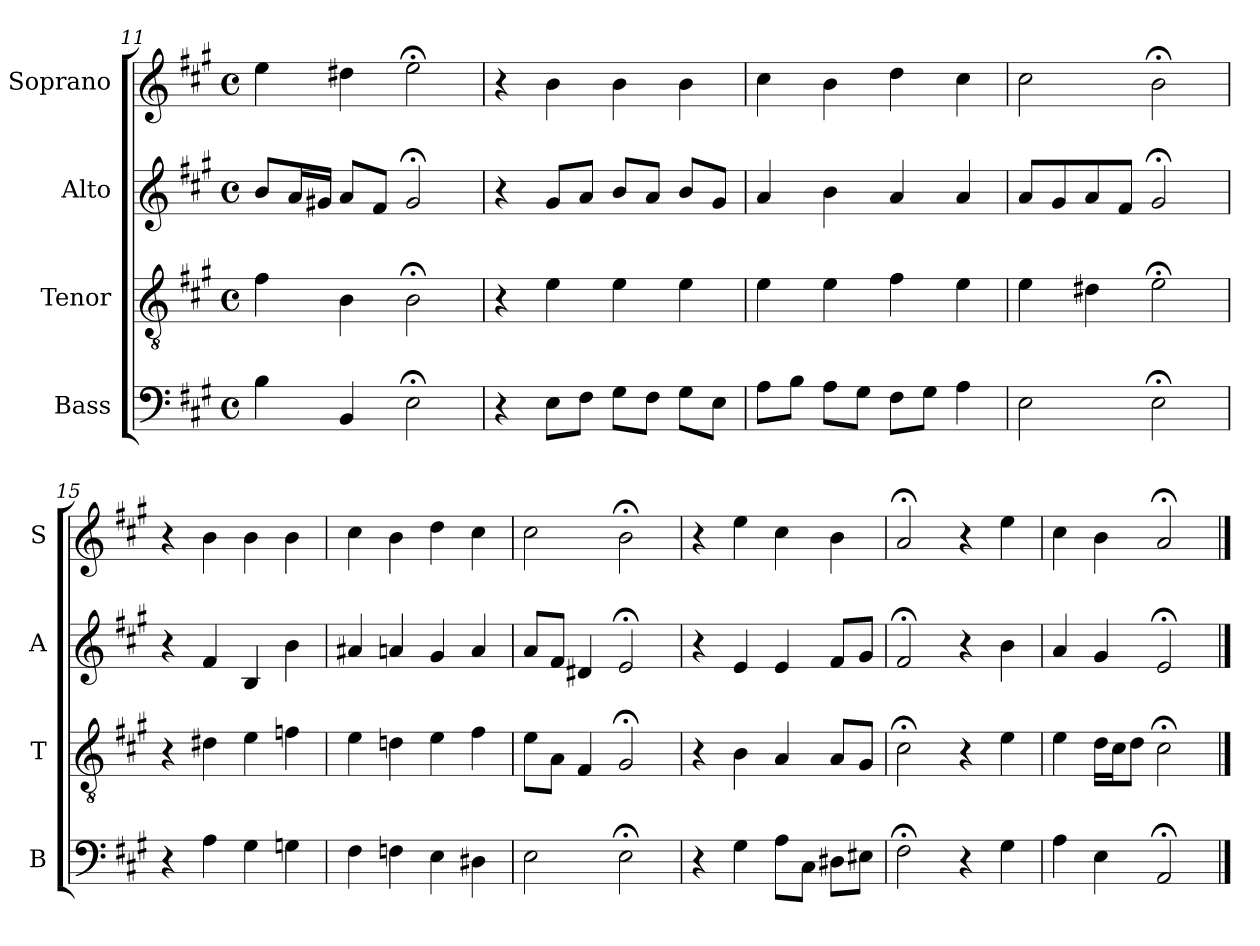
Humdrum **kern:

**kern	**kern	**kern	**kern
*part4	*part3	*part2	*part1
*staff4	*staff3	*staff2	*staff1
*I"Bass	*I"Tenor	*I"Alto	*I"Soprano
*I'B	*I'T	*I'A	*I'S
*clefF4	*clefGv2	*clefG2	*clefG2
*k[f#c#g#]	*k[f#c#g#]	*k[f#c#g#]	*k[f#c#g#]
*A:	*A:	*A:	*A:
*M4/4	*M4/4	*M4/4	*M4/4
*met(c)	*met(c)	*met(c)	*met(c)
=11	=11	=11	=11
4B	4f#	8bL	4ee
.	.	16aL	.
.	.	16g#XJJ	.
4BB	4B	8aL	4dd#X
.	.	8f#J	.
2E;<	2B;<	2g#;<	2ee;<
=12	=12	=12	=12
4r	4r	4r	4r
8EL	4e	8g#L	4b
8F#J	.	8aJ	.
8G#L	4e	8bL	4b
8F#J	.	8aJ	.
8G#L	4e	8bL	4b
8EJ	.	8g#J	.
=13	=13	=13	=13
8AL	4e	4a	4cc#
8BJ	.	.	.
8AL	4e	4b	4b
8G#J	.	.	.
8F#L	4f#	4a	4dd
8G#J	.	.	.
4A	4e	4a	4cc#
=14	=14	=14	=14
2E	4e	8aL	2cc#
.	.	8g#	.
.	4d#X	8a	.
.	.	8f#J	.
2E;<	2e;<	2g#;<	2b;<
=15	=15	=15	=15
4r	4r	4r	4r
4A	4d#X	4f#	4b
4G#	4e	4B	4b
4Gn	4fn	4b	4b
=16	=16	=16	=16
4F#	4e	4a#X	4cc#
4Fn	4dn	4an	4b
4E	4e	4g#	4dd
4D#X	4f#	4a	4cc#
=17	=17	=17	=17
2E	8eL	8aL	2cc#
.	8AJ	8f#J	.
.	4F#	4d#X	.
2E;<	2G#;<	2e;<	2b;<
=18	=18	=18	=18
4r	4r	4r	4r
4G#	4B	4e	4ee
8AL	4A	4e	4cc#
8C#J	.	.	.
8D#XL	8AL	8f#L	4b
8E#XJ	8G#J	8g#J	.
=19	=19	=19	=19
2F#;<	2c#;<	2f#;<	2a;<
4r	4r	4r	4r
4G#	4e	4b	4ee
=20	=20	=20	=20
4A	4e	4a	4cc#
4E	16dLL	4g#	4b
.	16c#J	.	.
.	8dJ	.	.
2AA;<	2c#;<	2e;<	2a;<
==	==	==	==
*-	*-	*-	*-
